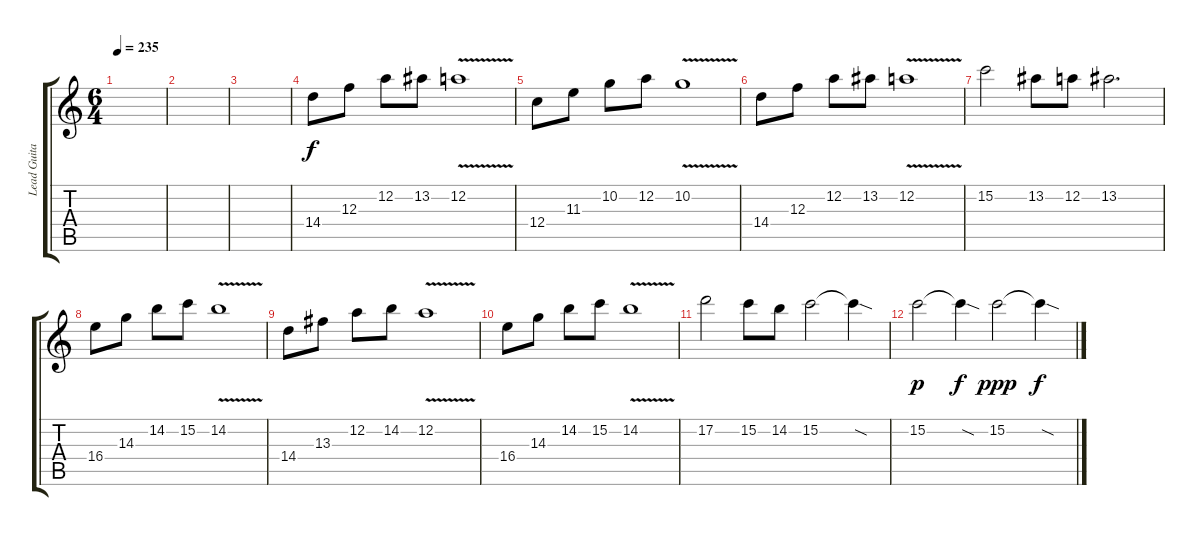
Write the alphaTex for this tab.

\track ("Lead Guitar" "Lead Guita") {instrument distortionguitar}
\staff {score tabs}
\tuning (D4 A3 F3 C3 G2 D2) {hide}
\ts (6 4)
\tempo 235
\clef g2
\ks c
|
|
|
14.4.8{volume 14} 12.3.8 12.2.8 13.2.8 12.2{v}.1 |
12.4.8 11.3.8 10.2.8 12.2.8 10.2{v}.1 |
14.4.8 12.3.8 12.2.8 13.2.8 12.2{v}.1 |
15.2.2 13.2.8 12.2.8 13.2.2{d} |
16.4.8{volume 14} 14.3.8 14.2.8 15.2.8 14.2{v}.1 |
14.4.8 13.3.8 12.2.8 14.2.8 12.2{v}.1 |
16.4.8 14.3.8 14.2.8 15.2.8 14.2{v}.1 |
17.2.2 15.2.8 14.2.8 15.2.2 15.2{sod t}.4 |
15.2.2{dy p} 15.2{sod t}.4{dy f} 15.2.2{dy ppp} 15.2{sod t}.4{dy f}
